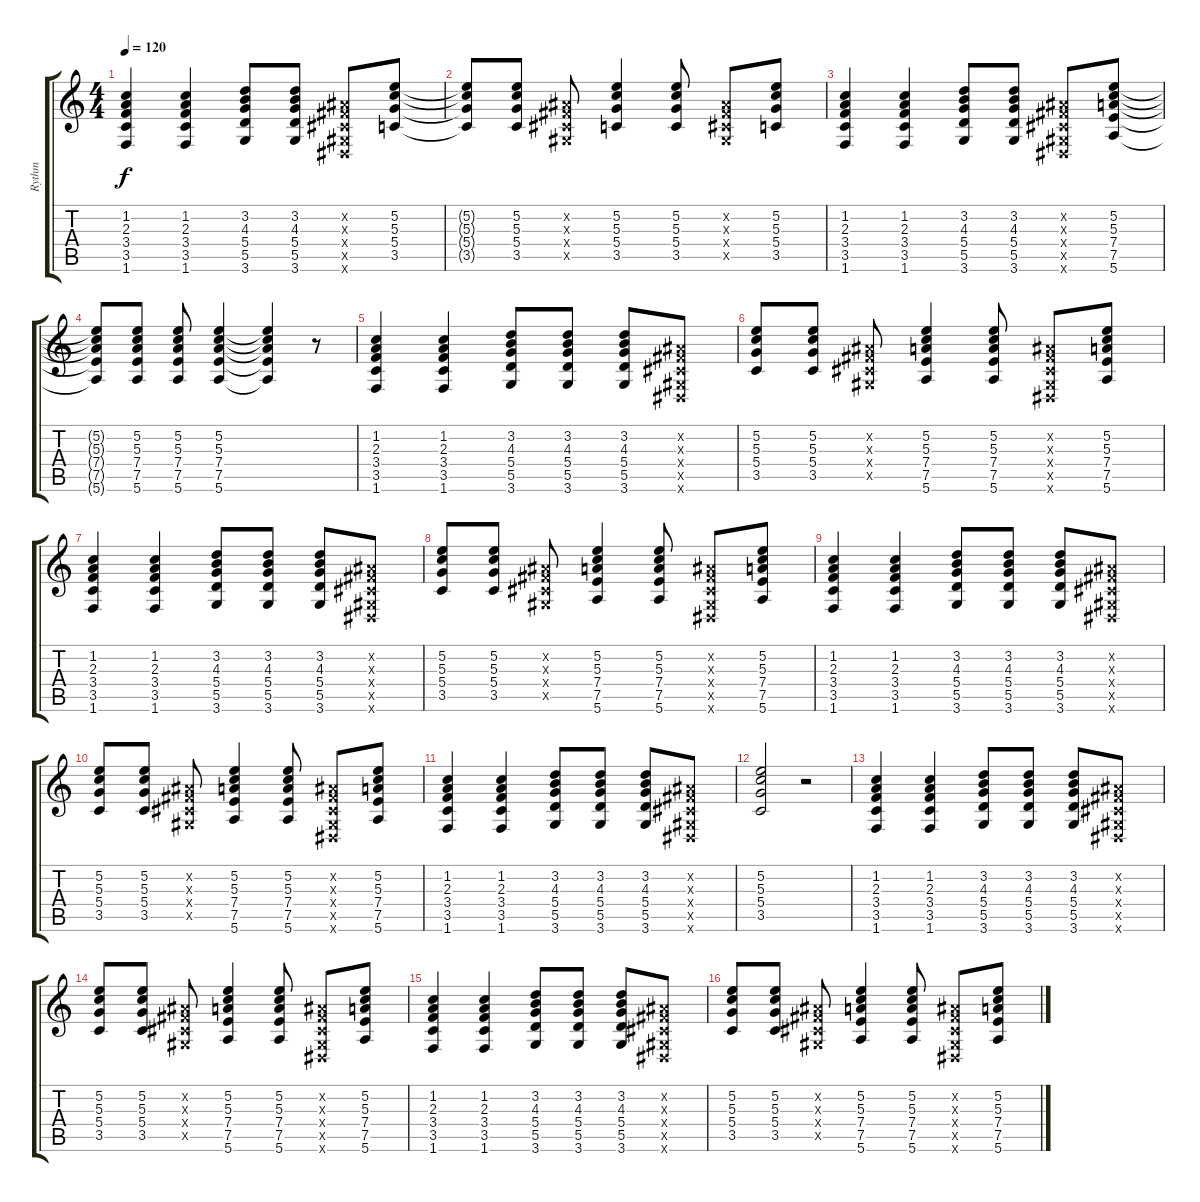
\track ("Rythm" "Rythm") {instrument acousticguitarsteel}
\staff {score tabs}
\tuning (E4 B3 G3 D3 A2 E2) {hide}
\ts (4 4)
\tempo 120
\clef g2
\ks c
(1.2 2.3 3.4 3.5 1.6).4{dy f} (1.2 2.3 3.4 3.5 1.6).4 (3.2 4.3 5.4 5.5 3.6).8 (3.2 4.3 5.4 5.5 3.6).8 (-1.2{x} -1.3{x} -1.4{x} -1.5{x} -1.6{x}).8 (5.2 5.3 5.4 3.5).8 |
(5.2{t} 5.3{t} 5.4{t} 3.5{t}).8 (5.2 5.3 5.4 3.5).8 (-1.2{x} -1.3{x} -1.4{x} -1.5{x}).8 (5.2 5.3 5.4 3.5).4 (5.2 5.3 5.4 3.5).8 (-1.2{x} -1.3{x} -1.4{x} -1.5{x}).8 (5.2 5.3 5.4 3.5).8 |
(1.2 2.3 3.4 3.5 1.6).4 (1.2 2.3 3.4 3.5 1.6).4 (3.2 4.3 5.4 5.5 3.6).8 (3.2 4.3 5.4 5.5 3.6).8 (-1.2{x} -1.3{x} -1.4{x} -1.5{x} -1.6{x}).8 (5.2 5.3 7.4 7.5 5.6).8 |
(5.2{t} 5.3{t} 7.4{t} 7.5{t} 5.6{t}).8 (5.2 5.3 7.4 7.5 5.6).8 (5.2 5.3 7.4 7.5 5.6).8 (5.2 5.3 7.4 7.5 5.6).4 (5.2{t} 5.3{t} 7.4{t} 7.5{t} 5.6{t}).4 r.8 |
(1.2 2.3 3.4 3.5 1.6).4 (1.2 2.3 3.4 3.5 1.6).4 (3.2 4.3 5.4 5.5 3.6).8 (3.2 4.3 5.4 5.5 3.6).8 (3.2 4.3 5.4 5.5 3.6).8 (-1.2{x} -1.3{x} -1.4{x} -1.5{x} -1.6{x}).8 |
(5.2 5.3 5.4 3.5).8 (5.2 5.3 5.4 3.5).8 (-1.2{x} -1.3{x} -1.4{x} -1.5{x}).8 (5.2 5.3 7.4 7.5 5.6).4 (5.2 5.3 7.4 7.5 5.6).8 (-1.2{x} -1.3{x} -1.4{x} -1.5{x} -1.6{x}).8 (5.2 5.3 7.4 7.5 5.6).8 |
(1.2 2.3 3.4 3.5 1.6).4 (1.2 2.3 3.4 3.5 1.6).4 (3.2 4.3 5.4 5.5 3.6).8 (3.2 4.3 5.4 5.5 3.6).8 (3.2 4.3 5.4 5.5 3.6).8 (-1.2{x} -1.3{x} -1.4{x} -1.5{x} -1.6{x}).8 |
(5.2 5.3 5.4 3.5).8 (5.2 5.3 5.4 3.5).8 (-1.2{x} -1.3{x} -1.4{x} -1.5{x}).8 (5.2 5.3 7.4 7.5 5.6).4 (5.2 5.3 7.4 7.5 5.6).8 (-1.2{x} -1.3{x} -1.4{x} -1.5{x} -1.6{x}).8 (5.2 5.3 7.4 7.5 5.6).8 |
(1.2 2.3 3.4 3.5 1.6).4 (1.2 2.3 3.4 3.5 1.6).4 (3.2 4.3 5.4 5.5 3.6).8 (3.2 4.3 5.4 5.5 3.6).8 (3.2 4.3 5.4 5.5 3.6).8 (-1.2{x} -1.3{x} -1.4{x} -1.5{x} -1.6{x}).8 |
(5.2 5.3 5.4 3.5).8 (5.2 5.3 5.4 3.5).8 (-1.2{x} -1.3{x} -1.4{x} -1.5{x}).8 (5.2 5.3 7.4 7.5 5.6).4 (5.2 5.3 7.4 7.5 5.6).8 (-1.2{x} -1.3{x} -1.4{x} -1.5{x} -1.6{x}).8 (5.2 5.3 7.4 7.5 5.6).8 |
(1.2 2.3 3.4 3.5 1.6).4 (1.2 2.3 3.4 3.5 1.6).4 (3.2 4.3 5.4 5.5 3.6).8 (3.2 4.3 5.4 5.5 3.6).8 (3.2 4.3 5.4 5.5 3.6).8 (-1.2{x} -1.3{x} -1.4{x} -1.5{x} -1.6{x}).8 |
(5.2 5.3 5.4 3.5).2 r.2 |
(1.2 2.3 3.4 3.5 1.6).4 (1.2 2.3 3.4 3.5 1.6).4 (3.2 4.3 5.4 5.5 3.6).8 (3.2 4.3 5.4 5.5 3.6).8 (3.2 4.3 5.4 5.5 3.6).8 (-1.2{x} -1.3{x} -1.4{x} -1.5{x} -1.6{x}).8 |
(5.2 5.3 5.4 3.5).8 (5.2 5.3 5.4 3.5).8 (-1.2{x} -1.3{x} -1.4{x} -1.5{x}).8 (5.2 5.3 7.4 7.5 5.6).4 (5.2 5.3 7.4 7.5 5.6).8 (-1.2{x} -1.3{x} -1.4{x} -1.5{x} -1.6{x}).8 (5.2 5.3 7.4 7.5 5.6).8 |
(1.2 2.3 3.4 3.5 1.6).4 (1.2 2.3 3.4 3.5 1.6).4 (3.2 4.3 5.4 5.5 3.6).8 (3.2 4.3 5.4 5.5 3.6).8 (3.2 4.3 5.4 5.5 3.6).8 (-1.2{x} -1.3{x} -1.4{x} -1.5{x} -1.6{x}).8 |
(5.2 5.3 5.4 3.5).8 (5.2 5.3 5.4 3.5).8 (-1.2{x} -1.3{x} -1.4{x} -1.5{x}).8 (5.2 5.3 7.4 7.5 5.6).4 (5.2 5.3 7.4 7.5 5.6).8 (-1.2{x} -1.3{x} -1.4{x} -1.5{x} -1.6{x}).8 (5.2 5.3 7.4 7.5 5.6).8
